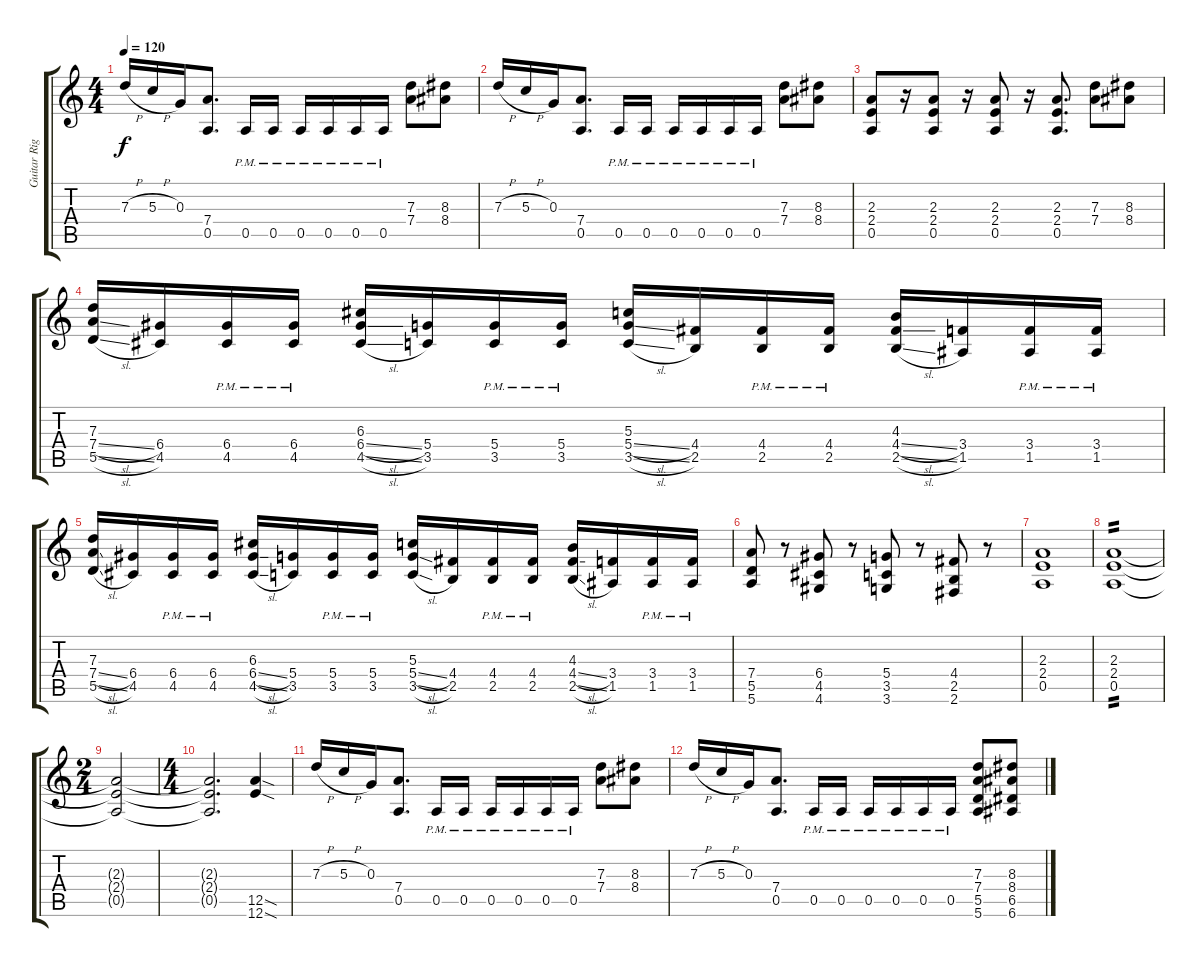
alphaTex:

\track ("Guitar Right" "Guitar Rig") {instrument distortionguitar}
\staff {score tabs}
\tuning (E4 B3 G3 D3 A2 E2) {hide}
\ts (4 4)
\tempo 120
\clef g2
\ks c
7.3{h}.16{dy f} 5.3{h}.16 0.3.16 (7.4 0.5).8{d} 0.5{pm}.16 0.5{pm}.16 0.5{pm}.16 0.5{pm}.16 0.5{pm}.16 0.5{pm}.16 (7.3 7.4).8 (8.3 8.4).8 |
7.3{h}.16 5.3{h}.16 0.3.16 (7.4 0.5).8{d} 0.5{pm}.16 0.5{pm}.16 0.5{pm}.16 0.5{pm}.16 0.5{pm}.16 0.5{pm}.16 (7.3 7.4).8 (8.3 8.4).8 |
(2.3 2.4 0.5).8 r.16 (2.3 2.4 0.5).8 r.16 (2.3 2.4 0.5).8 r.16 (2.3 2.4 0.5).8{d} (7.3 7.4).8 (8.3 8.4).8 |
(7.3 7.4{sl} 5.5{sl}).16 (6.4 4.5).16 (6.4{pm} 4.5{pm}).16 (6.4{pm} 4.5{pm}).16 (6.3 6.4{sl} 4.5{sl}).16 (5.4 3.5).16 (5.4{pm} 3.5{pm}).16 (5.4{pm} 3.5{pm}).16 (5.3 5.4{sl} 3.5{sl}).16 (4.4 2.5).16 (4.4{pm} 2.5{pm}).16 (4.4{pm} 2.5{pm}).16 (4.3 4.4{sl} 2.5{sl}).16 (3.4 1.5).16 (3.4{pm} 1.5{pm}).16 (3.4{pm} 1.5{pm}).16 |
(7.3 7.4{sl} 5.5{sl}).16 (6.4 4.5).16 (6.4{pm} 4.5{pm}).16 (6.4{pm} 4.5{pm}).16 (6.3 6.4{sl} 4.5{sl}).16 (5.4 3.5).16 (5.4{pm} 3.5{pm}).16 (5.4{pm} 3.5{pm}).16 (5.3 5.4{sl} 3.5{sl}).16 (4.4 2.5).16 (4.4{pm} 2.5{pm}).16 (4.4{pm} 2.5{pm}).16 (4.3 4.4{sl} 2.5{sl}).16 (3.4 1.5).16 (3.4{pm} 1.5{pm}).16 (3.4{pm} 1.5{pm}).16 |
(7.4 5.5 5.6).8 r.8 (6.4 4.5 4.6).8 r.8 (5.4 3.5 3.6).8 r.8 (4.4 2.5 2.6).8 r.8 |
(2.3 2.4 0.5).1 |
(2.3 2.4 0.5).1{tp 2} |
\ts (2 4)
(2.3{t} 2.4{t} 0.5{t}).2 |
\ts (4 4)
(2.3{t} 2.4{t} 0.5{t}).2{d} (12.5{sod} 12.6{sod}).4 |
7.3{h}.16 5.3{h}.16 0.3.16 (7.4 0.5).8{d} 0.5{pm}.16 0.5{pm}.16 0.5{pm}.16 0.5{pm}.16 0.5{pm}.16 0.5{pm}.16 (7.3 7.4).8 (8.3 8.4).8 |
7.3{h}.16 5.3{h}.16 0.3.16 (7.4 0.5).8{d} 0.5{pm}.16 0.5{pm}.16 0.5{pm}.16 0.5{pm}.16 0.5{pm}.16 0.5{pm}.16 (7.3 7.4 5.5 5.6).8 (8.3 8.4 6.5 6.6).8
